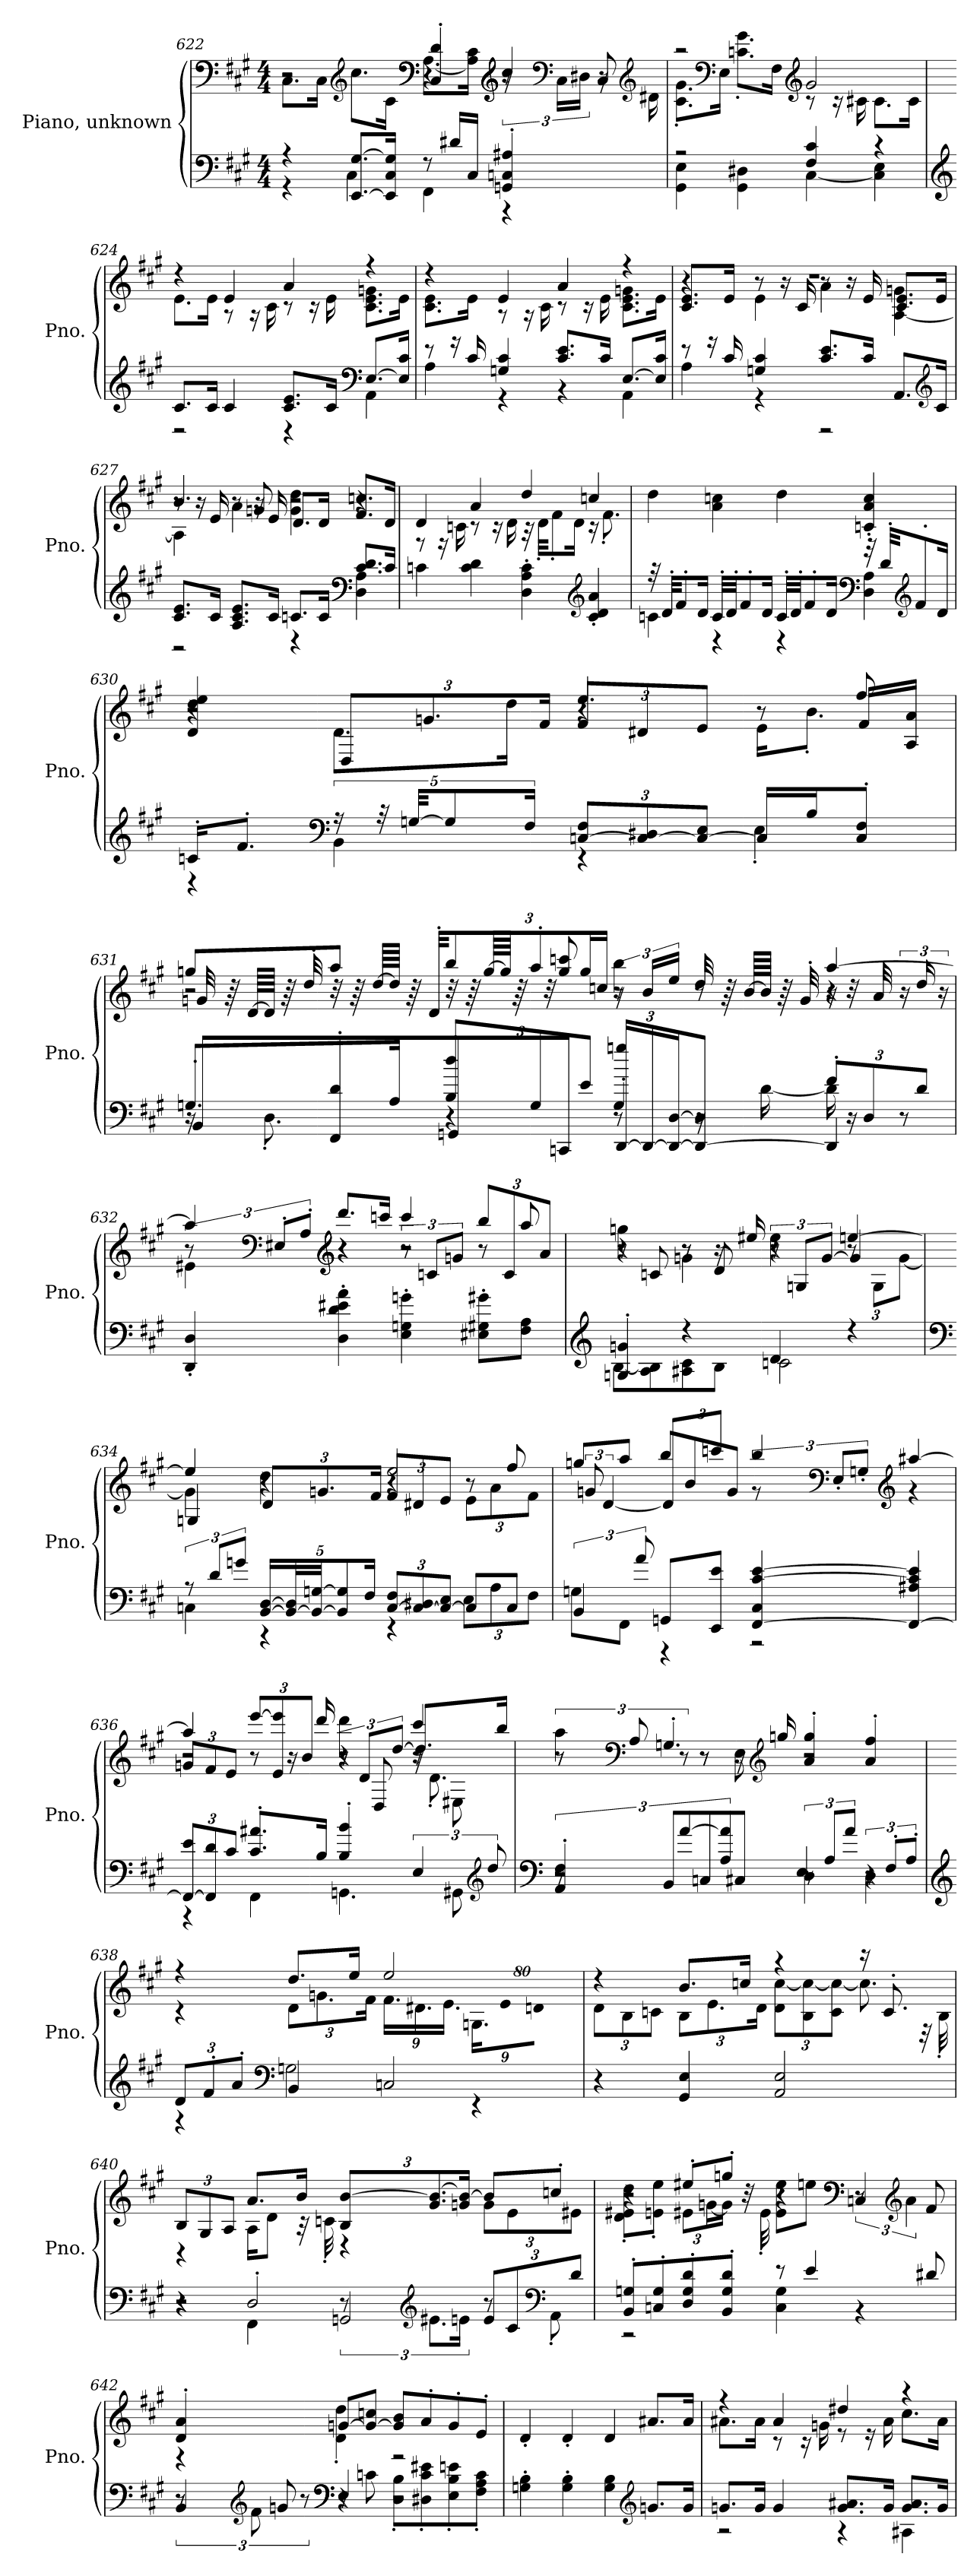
**kern	**kern
*part1	*part1
*staff2	*staff1
*I"Piano, unknown	*
*I'Pno.	*
!!LO:LB:g=z
*clefF4	*clefF4
*k[f#c#g#]	*k[f#c#g#]
*M4/4	*M4/4
=622	=622
*^	*^
*	*	*	*^
4r	4r	2r	8.C#\L	2r
.	.	.	16C#\Jk	.
*	*	*clefG2	*	*
[8.EE/ [8.G#/L	4C#\	.	8.cc#\L	.
16EE/] 16C#/ 16G#/]Jk	.	.	16c#\Jk	.
*	*	*clefF4	*	*
8r	4FF#\	4r	[8.A\L	4C#/' 4d/'
16d#X/LL	.	.	.	.
16C#/JJ	.	.	16A\] 16c#\Jk	.
*	*	*clefG2	*	*
4GGn/' 4Cn/' 4A#X/'	4r	4cc#/	24r	8r
*	*	*clefF4	*	*
.	.	.	24C#\LL	.
.	.	.	24D#X\JJ	.
.	.	.	16r	8C#/
*	*	*clefG2	*	*
.	.	.	16d#X\	.
*	*	*	*v	*v
=623	=623	=623	=623
2r	4GG#\ 4E\	2r	8.c#\' 8.g#\'L
*	*	*clefF4	*
.	.	.	16E\Jk
.	4GG#\ 4D#X\	.	8.cn\' 8.g#\'L
.	.	.	16F#\Jk
*	*	*clefG2	*
4F#/ 4c#/	[4C#\	2g#/	8r
.	.	.	16r
.	.	.	16c#X\
4r	4C#\] 4E\	.	8.c#\L
.	.	.	16c#\Jk
!!LO:LB:g=z	!!
=624	=624	=624	=624
*clefG2	*	*	*
8.c#/L	2r	4r	8.e\L
16c#/Jk	.	.	16e\Jk
4c#/	.	4e/	8r
.	.	.	16r
.	.	.	16c#\
8.c#/ 8.e/L	4r	4a/	8r
.	.	.	16r
16c#/Jk	.	.	16e\
*clefF4	*	*	*
[8.E/L	4AA\	4r	8.c#\ 8.e\ 8.gn\L
16E/] 16c#/Jk	.	.	16e\Jk
=625	=625	=625	=625
8r	4A\	4r	8.c#\ 8.e\L
16r	.	.	.
16c#/	.	.	16e\Jk
4Gn/ 4c#/	4r	4e/	8r
.	.	.	16r
.	.	.	16c#\
8.c#/ 8.e/L	4r	4a/	8r
.	.	.	16r
16c#/Jk	.	.	16e\
[8.E/L	4AA\	4r	8.c#\ 8.e\ 8.gn\L
16E/] 16c#/Jk	.	.	16e\Jk
=626	=626	=626	=626
*	*	*	*^
8r	4A\	1r	4r	8.c#/ 8.e/L
16r	.	.	.	.
16c#/	.	.	.	16e/Jk
4Gn/ 4c#/	4r	.	4e\	8r
.	.	.	.	16r
.	.	.	.	16c#/
8.c#/ 8.e/L	2r	.	4a\	8r
.	.	.	.	16r
16c#/Jk	.	.	.	16e/
8.AA/L	.	.	[4A\ 4gn\	8.c#/ 8.e/L
*clefG2	*	*	*	*
16c#/Jk	.	.	.	16e/Jk
!!LO:LB:g=z	!!	!!
=627	=627	=627	=627	=627
8.c#/ 8.e/L	2r	4.b/	4A\]	8r
.	.	.	.	16r
16c#/Jk	.	.	.	16e/
8.A/ 8.c#/ 8.e/L	.	.	4a\	8r
.	.	8gn/	.	16r
16c#/Jk	.	.	.	16e/
8.cn/L	4r	2r	4g\ 4dd\	8.d/L
16c/Jk	.	.	.	16d/Jk
*clefF4	*	*	*	*
8.c/ 8.d/L	4D\ 4A\	.	4r	8.f#/ 8.ccn/L
16c/Jk	.	.	.	16d/Jk
*v	*v	*	*	*
*	*	*v	*v
=628	=628	=628
4cn\	4d/	8r
.	.	16r
.	.	16cn\
4c\ 4d\	4a/	8r
.	.	16r
.	.	16d\
4D\' 4A\' 4c\'	4dd/	32r
.	.	32d'\KKL
.	.	8f#'\
.	.	16d\Jk
*clefG2	*	*
4c/' 4d/' 4a/'	4ccn/	16r
.	.	8.f#'\
*	*v	*v
!!LO:LB:g=z
=629	=629
*^	*
32r	4cn\	4dd\
32d'/KKL	.	.
8f#'/	.	.
16d/Jk	.	.
32c'/LLL	4r	4a\ 4ccn\
32d'/JJ	.	.
8f#'/	.	.
16d/Jk	.	.
32c'/LLL	4r	4dd\
32d'/JJ	.	.
8f#'/	.	.
16d/Jk	.	.
*clefF4	*	*
32r	4D\ 4A\	4cn/' 4a/' 4cc/'
32d'/KKL	.	.
*clefG2	*	*
8f#'/	.	.
16d/Jk	.	.
=630	=630	=630
*	*	*^
*	*	*	*^
16cn'/KL	4r	2r	4r	4d/ 4dd/ 4ee/
8.f#'/J	.	.	.	.
*clefF4	*	*	*	*
*	*	*	*	*Xbrackettup
20r	4BB\	.	8.d\L	12D/L
40r	.	.	.	.
[40Gn/KKL	.	.	.	.
.	.	.	.	12.gn/
10G/]	.	.	.	.
.	.	.	16dd\Jk	.
20F#/Jk	.	.	.	.
.	.	.	.	24f#/Jk
*Xbrackettup	*	*	*	*
[12Cn/ 12F#/L	4r	4.ee/	4r	12f#/L
12C/_ 12D#X/	.	.	.	12d#X/
12C/_ 12E/J	.	.	.	12e/J
16C/LL]	4E'\	.	16e\KL	8r
16B/J	.	.	8.b'\J	.
8C/' 8F#/'J	.	8ff#/	.	16f#/LL
.	.	.	.	16A/ 16a/JJ
!!LO:PB:g=z	!!	!!
=631	=631	=631	=631	=631
*	*^	*	*	*
8.Gn'/L	16r	8BB/L	8ggn/L	2r	32gn/
.	.	.	.	.	64r
.	.	.	.	.	[64d/LLLL
.	8.D'\	.	.	.	64d/JJJJ]
.	.	.	.	.	64r
.	.	.	.	.	32dd'/
.	.	8FF#/' 8d/'	8aa/J	.	32r
.	.	.	.	.	64r
.	.	.	.	.	[64dd/LLLL
16A/Jk	.	.	.	.	64dd/JJJJ]
.	.	.	.	.	64r
.	.	.	.	.	32d'/KKL
12B/' 12dd/'L	4r	8GGn/	32r	.	12bb/
.	.	.	64r	.	.
.	.	.	[64gg/LLLL	.	.
.	.	.	64gg/JJJJ]	.	.
.	.	.	64r	.	.
12G/	.	.	.	.	12aa'/
.	.	.	32r	.	.
.	.	8CCn/J	8gg/' 8cccn/'	.	.
12e/J	.	.	.	.	24gg/L
.	.	.	.	.	24ccn/JJ
*	*	*	*	*	*brackettup
4G'/	8r	[24DD/ 24ggn/LL	8r	4bb\	24r
.	.	24DD/_	.	.	24b/LL
.	.	24DD/_ [24D/J	.	.	24ee/JJ
.	16r	8DD/_ 8D/]J	32dd/	.	8r
.	.	.	64r	.	.
.	.	.	[64b/LLLL	.	.
.	[16d\	.	64b/JJJJ]	.	.
.	.	.	64r	.	.
.	.	.	32g'/	.	.
12f#'/L	16d\]	4DD/]	[4aa/	4r	16r
.	16r	.	.	.	32r
12D/	.	.	.	.	.
.	.	.	.	.	32a/
.	8r	.	.	.	24r
12d/J	.	.	.	.	24dd/
.	.	.	.	.	24r
*v	*v	*v	*	*	*
!!LO:LB:g=z	!!	!!
=632	=632	=632	=632
4DD/' 4D/'	4aa/]	4e#X\	12r
*	*clefF4	*	*
.	.	.	12E#X'/L
.	.	.	12A'/J
*	*clefG2	*	*
4D\' 4d\' 4e#X\' 4a\'	4r	4r	8.ddd/L
.	.	.	16cccn/Jk
4E\' 4Gn\' 4gn\'	4ccc/	2r	12r
.	.	.	12cn/L
.	.	.	12gn/J
*	*	*	*Xbrackettup
8E#X\' 8G#X\' 8g#X\'L	8r	.	12bb/L
.	.	.	12c/
8F#\ 8A\J	8aa/	.	.
.	.	.	12a/J
=633	=633	=633	=633
*clefG2	*	*	*
*^	*	*	*
4Gn/' 4gn/'	[8B\L	4r	4ggn\	8r
.	8A\ 8B\]	.	.	8cn/
4r	8A#X\ 8c#\	8r	4gn\	8r
.	8B\J	8d/	.	16r
.	.	.	.	16ee#X/
*	*	*	*	*brackettup
4d/	2cn\	4r	4ee#\	12r
.	.	.	.	12Gn/L
.	.	.	.	[12g/J
4r	.	[4een/	12r	4g/]
.	.	.	12G\L	.
.	.	.	[12g\J	.
!!LO:LB:g=z	!!	!!
=634	=634	=634	=634	=634
*clefF4	*	*	*	*
*brackettup	*	*	*	*
12r	4Cn\	4ee/]	4g\]	4Gn/
12d/L	.	.	.	.
12gn/J	.	.	.	.
*Xbrackettup	*	*	*	*Xbrackettup
[20BB/ [20D/LL	4r	4r	4dd\	12d/L
40BB/_ 40D/]L	.	.	.	.
40BB/_ [40Gn/JJ	.	.	.	.
.	.	.	.	12.gn/
10BB/] 10G/]	.	.	.	.
20F#/Jk	.	.	.	.
.	.	.	.	24f#/Jk
[12C/ 12F#/L	4r	2ee/	4r	12f#/L
12C/_ 12D#X/	.	.	.	12d#X/
12C/_ 12E/J	.	.	.	12e/J
8C/L]	12E\L	.	12e\L	8r
.	12A\	.	12a\	.
8C/J	.	.	.	8ff#/
.	12F#\J	.	12f#\J	.
*	*	*	*v	*v
=635	=635	=635	=635
*brackettup	*	*	*brackettup
6BB/	8Gn\L	8ggn/L	12gn/
.	.	.	[6d/
.	8FF#\J	8aa/J	.
12a/	.	.	.
*	*	*Xbrackettup	*
8GGn/L	4r	12bb/L	8d/L]
.	.	12b/	.
8EE/ 8e/J	.	.	8cccn/J
.	.	12g/J	.
*	*	*	*brackettup
[4FF#/ 4C#/ [4c#/ [4e/	2r	4bb/	12r
*	*	*clefF4	*
.	.	.	12E'/L
.	.	.	12Gn'/J
*	*	*clefG2	*
4FF#/_ 4A#X/ 4c#/] 4e/]	.	[4aa#X/	4r
!!LO:LB:g=z
=636	=636	=636	=636
*	*	*	*^
*Xbrackettup	*	*	*	*Xbrackettup
*	*	*	*	*^
12FF#/_ 12e/L	4r	4aa#/]	2r	12gn/L	2r
12FF#/] 12d/	.	.	.	12f#/	.
12c#/J	.	.	.	12e/J	.
8.c#/' 8.a#X/'L	4FF#\	8r	.	[12eee/L	.
.	.	.	.	12e/ 12eee/]	.
.	.	16r	.	.	.
.	.	.	.	12b/J	.
16B/Jk	.	16ddd/	.	.	.
*	*	*	*	*brackettup	*
4B/' 4b/'	4.GGn\	8r	4ddd\	12r	4r
.	.	.	.	12d/L	.
.	.	8D/	.	.	.
.	.	.	.	[12dd/J	.
*brackettup	*	*	*	*	*
6E/	.	4ccc#/	16r	8.dd/L]	8r
.	.	.	8.d'\	.	.
.	8GG#X\	.	.	.	8E#X\
*clefG2	*	*	*	*	*
12dd/	.	.	.	.	.
.	.	.	.	16bb/Jk	.
*v	*v	*	*	*	*
*	*v	*v	*v	*v
!!LO:LB:g=z
=637	=637
*clefF4	*
*^	*^
*	*^	*	*^
6AA/' 6F#/'	2r	8r	12r	4aa\	8r
*	*	*	*clefF4	*	*
.	.	.	12A/	.	.
.	.	8BB/L	.	.	4.Gn'/
[6a/	.	.	12r	.	.
.	.	8Cn/	8r	8r	.
6A/ 6a/]	.	.	.	.	.
.	.	8C#X/J	16r	8E\	.
*	*	*	*clefG2	*	*
.	.	.	16ggn/	.	.
12r	4D\	4E/	4a/' 4gg/'	2r	2r
12A/L	.	.	.	.	.
12a/J	.	.	.	.	.
12r	4D\	4r	4a/' 4ff#/'	.	.
12F#'/L	.	.	.	.	.
12A'/J	.	.	.	.	.
*v	*v	*v	*	*	*
*	*v	*v	*v
!!LO:LB:g=z
=638	=638
*clefG2	*
*Xbrackettup	*
*^	*^
12d/L	4r	4r	4r
12f#'/	.	.	.
12a'/J	.	.	.
*clefF4	*	*	*
*	*	*	*Xbrackettup
4BB/	2Gn\	8.dd/L	12d\L
.	.	.	12.gn\
.	.	16ee/Jk	.
.	.	.	24f#\Jk
2Cn/	.	2ee/	18.f#\LL
.	.	.	18.d#X\
.	.	.	18.e\JJ
.	4r	.	18.Gn\KL
!	!	!	!LO:N:vis=8
.	.	.	640%71e\
!	!	!	!LO:N:vis=16
.	.	.	1920%107dn\Jk
*v	*v	*	*
=639	=639	=639
4r	4r	12d\L
.	.	12B\
.	.	12cn\J
4GG#/ 4E/	8.b/L	12B\L
.	.	12.e\
.	16ccn/Jk	.
.	.	24d\Jk
2AA/ 2E/	4r	12d\ [12cc\L
.	.	12B\ 12cc\_
.	.	12c\ 12cc\_J
.	16r	8.cc\]
.	8.c'/	.
.	.	32r
.	.	32B'\
!!LO:PB:g=z	!!
=640	=640	=640
*^	*	*
*	*^	*	*
4r	4r	2r	12B/L	4r
.	.	.	12G#/	.
.	.	.	12A/J	.
2D'/	4FF#\	.	8.a/L	16A\KL
.	.	.	.	8d\J
.	.	.	16b/Jk	32r
.	.	.	.	32cn'\
*	*brackettup	*	*	*
.	12r	2GGn/	12B/ [12b/L	4r
*clefG2	*	*	*	*
.	12.e#X\L	.	12.g#/ 12.b/_	.
.	24en\Jk	.	24gn/ 24b/_Jk	.
*Xbrackettup	*	*	*	*
12e/L	8r	.	8b/L]	12g\L
12c#/	.	.	.	12e\
*clefF4	*	*	*	*
.	8AA'\	.	8ccn'/J	.
12d/J	.	.	.	12e#X\J
*	*v	*v	*	*
!!LO:LB:g=z
=641	=641	=641	=641
*	*	*	*^
8BB/' 8Gn/'L	2r	4r	8d\' 8e#X\' 8dd\'L	2r
8Cn/' 8G/'	.	.	8en\' 8ee\'J	.
8D/' 8G/' 8d/'	.	8ee#X'/L	12e#X\L	.
.	.	.	[24gn\L	.
8BB/' 8G/' 8d/'J	.	8ggn'/J	16g\JJ]	.
.	.	.	32r	.
.	.	.	32e#'\	.
8r	4C\ 4G\	4r	8e#\ 8ee#\L	4r
4e/	.	.	8een\J	.
*	*	*clefF4	*	*
*	*	*	*brackettup	*
.	4r	8r	12r	4Cn/
*	*	*clefG2	*	*
.	.	.	6a\	.
8d#X/	.	8f#/	.	.
*	*	*v	*v	*v
=642	=642	=642
*	*brackettup	*
*	*^	*^
8r	12r	4BB/	4d/' 4a/'	4r
*clefG2	*	*	*	*
.	12f#\	.	.	.
8gn/	.	.	.	.
.	12r	.	.	.
*clefF4	*	*	*	*
4E/	8r	4r	[8gn/L	4d\' 4dd\'
.	8cn\	.	8g/_ 8ccn/J	.
2r	8D\' 8B\'L	2r	8g/] 8b/L	2r
.	8D#X\' 8c\' 8e#X\'	.	8a'/	.
.	8E\' 8B\' 8en\'	.	8g'/	.
.	8F#\' 8A\' 8c\'J	.	8e'/J	.
*v	*v	*v	*	*
*	*v	*v
!!LO:LB:g=z
=643	=643
4Gn\' 4B\'	4d'/
4G\' 4B\'	4d'/
4G\ 4B\	4d/
*clefG2	*
8.gn/L	8.a#X/L
16g/Jk	16a#/Jk
=644	=644
*^	*^
8.gn/L	2r	4r	8.a#X\L
16g/Jk	.	.	16a#\Jk
4g/	.	4a#/	8r
.	.	.	16r
.	.	.	16gn\
8.g/ 8.a#X/L	4r	4dd#X/	8r
.	.	.	16r
16g/Jk	.	.	16a#\
8.g/ 8.a#/L	4A#X\	4r	8.cc#\L
16g/Jk	.	.	16a#\Jk
*v	*v	*	*
*	*v	*v
=	=
*-	*-
